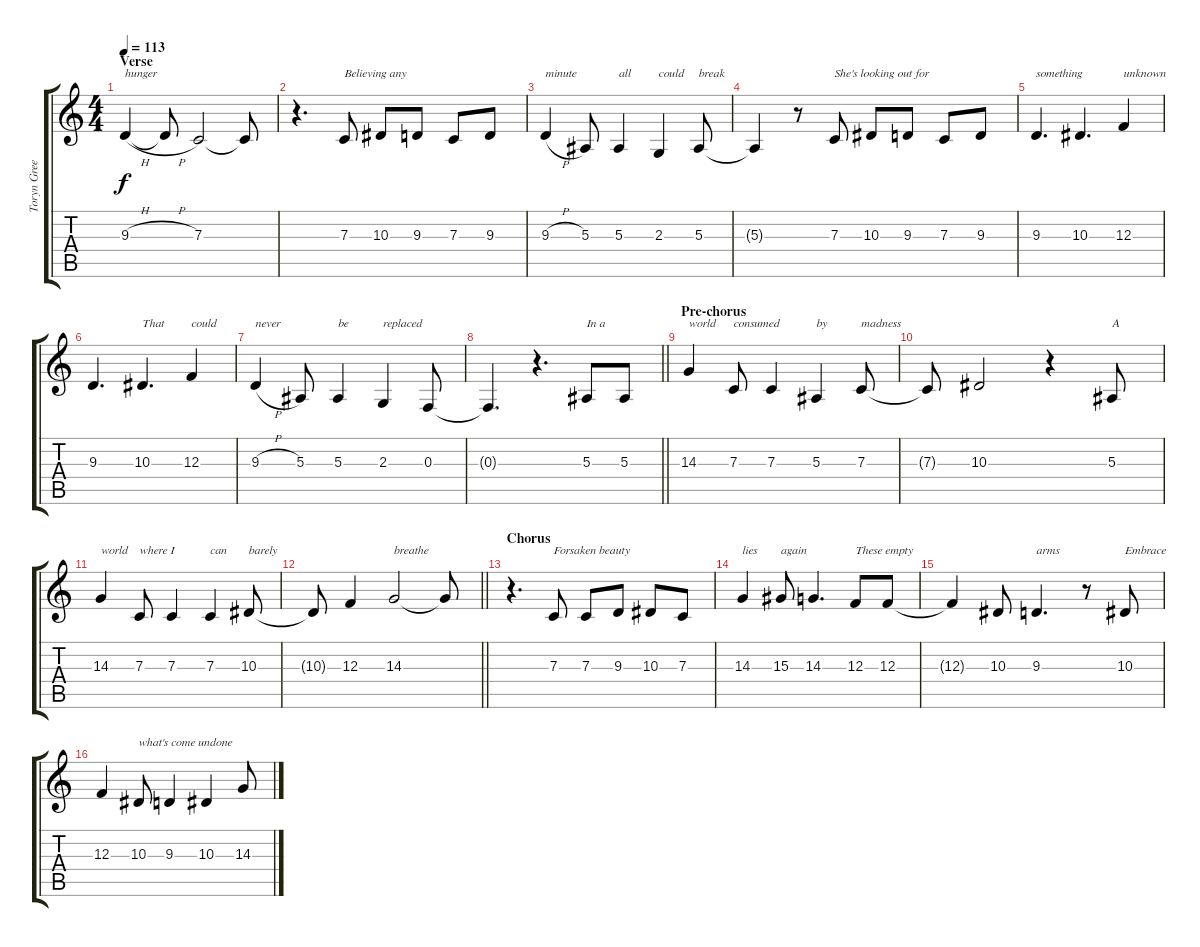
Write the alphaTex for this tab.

\track ("Toryn Green (Vocals)" "Toryn Gree") {instrument violin}
\staff {score tabs}
\tuning (D4 A3 F3 C3 G2 C2) {hide}
\ts (4 4)
\section ("" "Verse")
\tempo 113
\clef g2
\ks c
9.3{h}.4{txt "hunger" dy f} 9.3{h t}.8 7.3.2 7.3{t}.8 |
r.4{d} 7.3.8{txt "Believing any"} 10.3.8 9.3.8 7.3.8 9.3.8 |
9.3{h}.4{txt "minute"} 5.3.8 5.3.4{txt "all"} 2.3.4{txt "could"} 5.3.8{txt "break"} |
5.3{t}.4 r.8 7.3.8{txt "She's looking out for"} 10.3.8 9.3.8 7.3.8 9.3.8 |
9.3.4{d txt "something"} 10.3.4{d} 12.3.4{txt "unknown"} |
9.3.4{d} 10.3.4{d txt "That"} 12.3.4{txt "could"} |
9.3{h}.4{txt "never"} 5.3.8 5.3.4{txt "be"} 2.3.4{txt "replaced"} 0.3.8 |
\barLineRight lightlight
0.3{t}.4{d} r.4{d} 5.3.8{txt "In a" volume 16} 5.3.8 |
\section ("" "Pre-chorus")
14.3.4{txt "world"} 7.3.8{txt "consumed"} 7.3.4 5.3.4{txt "by"} 7.3.8{txt "madness"} |
7.3{t}.8 10.3.2 r.4 5.3.8{txt "A"} |
14.3.4{txt "world"} 7.3.8{txt "where I"} 7.3.4 7.3.4{txt "can"} 10.3.8{txt "barely"} |
\barLineRight lightlight
10.3{t}.8 12.3.4 14.3.2{txt "breathe"} 14.3{t}.8 |
\section ("" "Chorus")
r.4{d} 7.3.8{txt "Forsaken beauty" volume 15} 7.3.8 9.3.8 10.3.8 7.3.8 |
14.3.4{txt "lies"} 15.3.8{txt "again"} 14.3.4{d} 12.3.8{txt "These empty"} 12.3.8 |
12.3{t}.4 10.3.8 9.3.4{d txt "arms"} r.8 10.3.8{txt "Embrace"} |
12.3.4 10.3.8{txt "what's come undone"} 9.3.4 10.3.4 14.3.8
